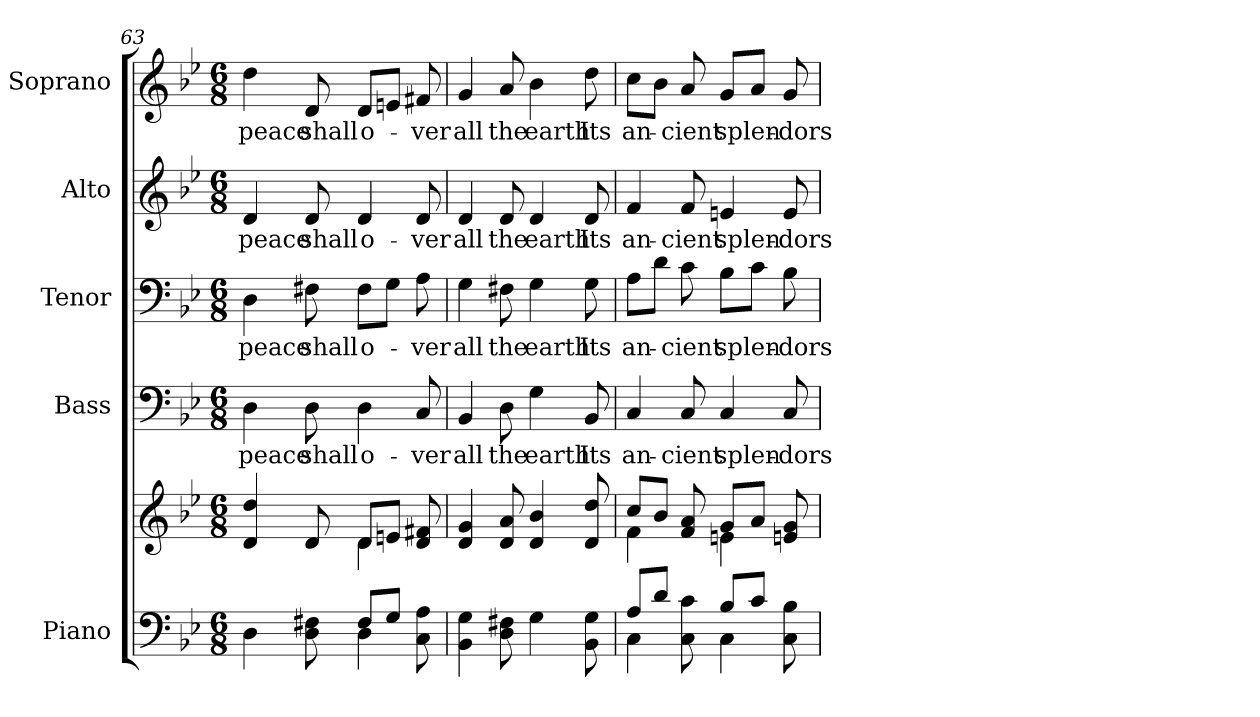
**kern	**kern	**kern	**text	**kern	**text	**kern	**text	**kern	**text
*part5	*part5	*part4	*part4	*part3	*part3	*part2	*part2	*part1	*part1
*staff6	*staff5	*staff4	*staff4	*staff3	*staff3	*staff2	*staff2	*staff1	*staff1
*I"Piano	*	*I"Bass	*	*I"Tenor	*	*I"Alto	*	*I"Soprano	*
*I'Pno.	*	*I'B.	*	*I'T.	*	*I'A.	*	*I'S.	*
!!LO:PB:g=z
*clefF4	*clefG2	*clefF4	*	*clefF4	*	*clefG2	*	*clefG2	*
*k[b-e-]	*k[b-e-]	*k[b-e-]	*	*k[b-e-]	*	*k[b-e-]	*	*k[b-e-]	*
*B-:	*B-:	*B-:	*	*B-:	*	*B-:	*	*B-:	*
*M6/8	*M6/8	*M6/8	*	*M6/8	*	*M6/8	*	*M6/8	*
=63	=63	=63	=63	=63	=63	=63	=63	=63	=63
*^	*^	*	*	*	*	*	*	*	*
!	!	!	!	!	!LO:LY:b:color=#000000	!	!	!	!	!	!
!	!	!	!	!	!	!	!LO:LY:b:color=#000000	!	!	!	!
!	!	!	!	!	!	!	!	!	!LO:LY:b:color=#000000	!	!
!	!	!	!	!	!	!	!	!	!	!	!LO:LY:b:color=#000000
4Di\	4.ryy	4di/ 4ddi	4.ryy	4Di\	peace	4Di\	peace	4di/	peace	4ddi\	peace
!	!	!	!	!	!LO:LY:b:color=#000000	!	!	!	!	!	!
!	!	!	!	!	!	!	!LO:LY:b:color=#000000	!	!	!	!
!	!	!	!	!	!	!	!	!	!LO:LY:b:color=#000000	!	!
!	!	!	!	!	!	!	!	!	!	!	!LO:LY:b:color=#000000
8Di\ 8F#Xi	.	8di/	.	8Di\	shall	8F#Xi\	shall	8di/	shall	8di/	shall
!	!	!	!	!	!LO:LY:b:color=#000000	!	!	!	!	!	!
!	!	!	!	!	!	!	!LO:LY:b:color=#000000	!	!	!	!
!	!	!	!	!	!	!	!	!	!LO:LY:b:color=#000000	!	!
!	!	!	!	!	!	!	!	!	!	!	!LO:LY:b:color=#000000
8F#i/L	4Di\	8di/L	4di\	4Di\	o-	8F#i\L	o-	4di/	o-	8di/L	o-
8Gi/J	.	8eni/J	.	.	.	8Gi\J	.	.	.	8eni/J	.
!	!	!	!	!	!LO:LY:b:color=#000000	!	!	!	!	!	!
!	!	!	!	!	!	!	!LO:LY:b:color=#000000	!	!	!	!
!	!	!	!	!	!	!	!	!	!LO:LY:b:color=#000000	!	!
!	!	!	!	!	!	!	!	!	!	!	!LO:LY:b:color=#000000
8Ci\ 8Ai	8ryy	8di/ 8f#Xi	8ryy	8Ci/	-ver	8Ai\	-ver	8di/	-ver	8f#Xi/	-ver
*v	*v	*	*	*	*	*	*	*	*	*	*
*	*v	*v	*	*	*	*	*	*	*	*
=64	=64	=64	=64	=64	=64	=64	=64	=64	=64
*^	*^	*	*	*	*	*	*	*	*
!	!	!	!	!	!LO:LY:b:color=#000000	!	!	!	!	!	!
*v	*v	*	*	*	*	*	*	*	*	*	*
*	*v	*v	*	*	*	*	*	*	*	*
*^	*^	*	*	*	*	*	*	*	*
!	!	!	!	!	!	!	!LO:LY:b:color=#000000	!	!	!	!
*v	*v	*	*	*	*	*	*	*	*	*	*
*	*v	*v	*	*	*	*	*	*	*	*
*^	*^	*	*	*	*	*	*	*	*
!	!	!	!	!	!	!	!	!	!LO:LY:b:color=#000000	!	!
*v	*v	*	*	*	*	*	*	*	*	*	*
*	*v	*v	*	*	*	*	*	*	*	*
*^	*^	*	*	*	*	*	*	*	*
!	!	!	!	!	!	!	!	!	!	!	!LO:LY:b:color=#000000
*v	*v	*	*	*	*	*	*	*	*	*	*
*	*v	*v	*	*	*	*	*	*	*	*
4BB-i\ 4Gi	4di/ 4gi	4BB-i/	all	4Gi\	all	4di/	all	4gi/	all
!	!	!	!LO:LY:b:color=#000000	!	!	!	!	!	!
!	!	!	!	!	!LO:LY:b:color=#000000	!	!	!	!
!	!	!	!	!	!	!	!LO:LY:b:color=#000000	!	!
!	!	!	!	!	!	!	!	!	!LO:LY:b:color=#000000
8Di\ 8F#Xi	8di/ 8ai	8Di\	the	8F#Xi\	the	8di/	the	8ai/	the
!	!	!	!LO:LY:b:color=#000000	!	!	!	!	!	!
!	!	!	!	!	!LO:LY:b:color=#000000	!	!	!	!
!	!	!	!	!	!	!	!LO:LY:b:color=#000000	!	!
!	!	!	!	!	!	!	!	!	!LO:LY:b:color=#000000
4Gi\	4di/ 4b-i	4Gi\	earth	4Gi\	earth	4di/	earth	4b-i\	earth
!	!	!	!LO:LY:b:color=#000000	!	!	!	!	!	!
!	!	!	!	!	!LO:LY:b:color=#000000	!	!	!	!
!	!	!	!	!	!	!	!LO:LY:b:color=#000000	!	!
!	!	!	!	!	!	!	!	!	!LO:LY:b:color=#000000
8BB-i\ 8Gi	8di/ 8ddi	8BB-i/	Its	8Gi\	Its	8di/	Its	8ddi\	Its
!!LO:PB:g=z
=65	=65	=65	=65	=65	=65	=65	=65	=65	=65
*^	*^	*	*	*	*	*	*	*	*
!	!	!	!	!	!LO:LY:b:color=#000000	!	!	!	!	!	!
!	!	!	!	!	!	!	!LO:LY:b:color=#000000	!	!	!	!
!	!	!	!	!	!	!	!	!	!LO:LY:b:color=#000000	!	!
!	!	!	!	!	!	!	!	!	!	!	!LO:LY:b:color=#000000
8Ai/L	4Ci\	8cci/L	4fi\	4Ci/	an-	8Ai\L	an-	4fi/	an-	8cci\L	an-
8di/J	.	8b-i/J	.	.	.	8di\J	.	.	.	8b-i\J	.
!	!	!	!	!	!LO:LY:b:color=#000000	!	!	!	!	!	!
!	!	!	!	!	!	!	!LO:LY:b:color=#000000	!	!	!	!
!	!	!	!	!	!	!	!	!	!LO:LY:b:color=#000000	!	!
!	!	!	!	!	!	!	!	!	!	!	!LO:LY:b:color=#000000
8Ci\ 8ci	8ryy	8fi/ 8ai	8ryy	8Ci/	-cient	8ci\	-cient	8fi/	-cient	8ai/	-cient
!	!	!	!	!	!LO:LY:b:color=#000000	!	!	!	!	!	!
!	!	!	!	!	!	!	!LO:LY:b:color=#000000	!	!	!	!
!	!	!	!	!	!	!	!	!	!LO:LY:b:color=#000000	!	!
!	!	!	!	!	!	!	!	!	!	!	!LO:LY:b:color=#000000
8B-i/L	4Ci\	8gi/L	4eni\	4Ci/	splen-	8B-i\L	splen-	4eni/	splen-	8gi/L	splen-
8ci/J	.	8ai/J	.	.	.	8ci\J	.	.	.	8ai/J	.
!	!	!	!	!	!LO:LY:b:color=#000000	!	!	!	!	!	!
!	!	!	!	!	!	!	!LO:LY:b:color=#000000	!	!	!	!
!	!	!	!	!	!	!	!	!	!LO:LY:b:color=#000000	!	!
!	!	!	!	!	!	!	!	!	!	!	!LO:LY:b:color=#000000
8Ci\ 8B-i	8ryy	8eni/ 8gi	8ryy	8Ci/	-dors	8B-i\	-dors	8ei/	-dors	8gi/	-dors
*v	*v	*	*	*	*	*	*	*	*	*	*
*	*v	*v	*	*	*	*	*	*	*	*
=	=	=	=	=	=	=	=	=	=
*-	*-	*-	*-	*-	*-	*-	*-	*-	*-
